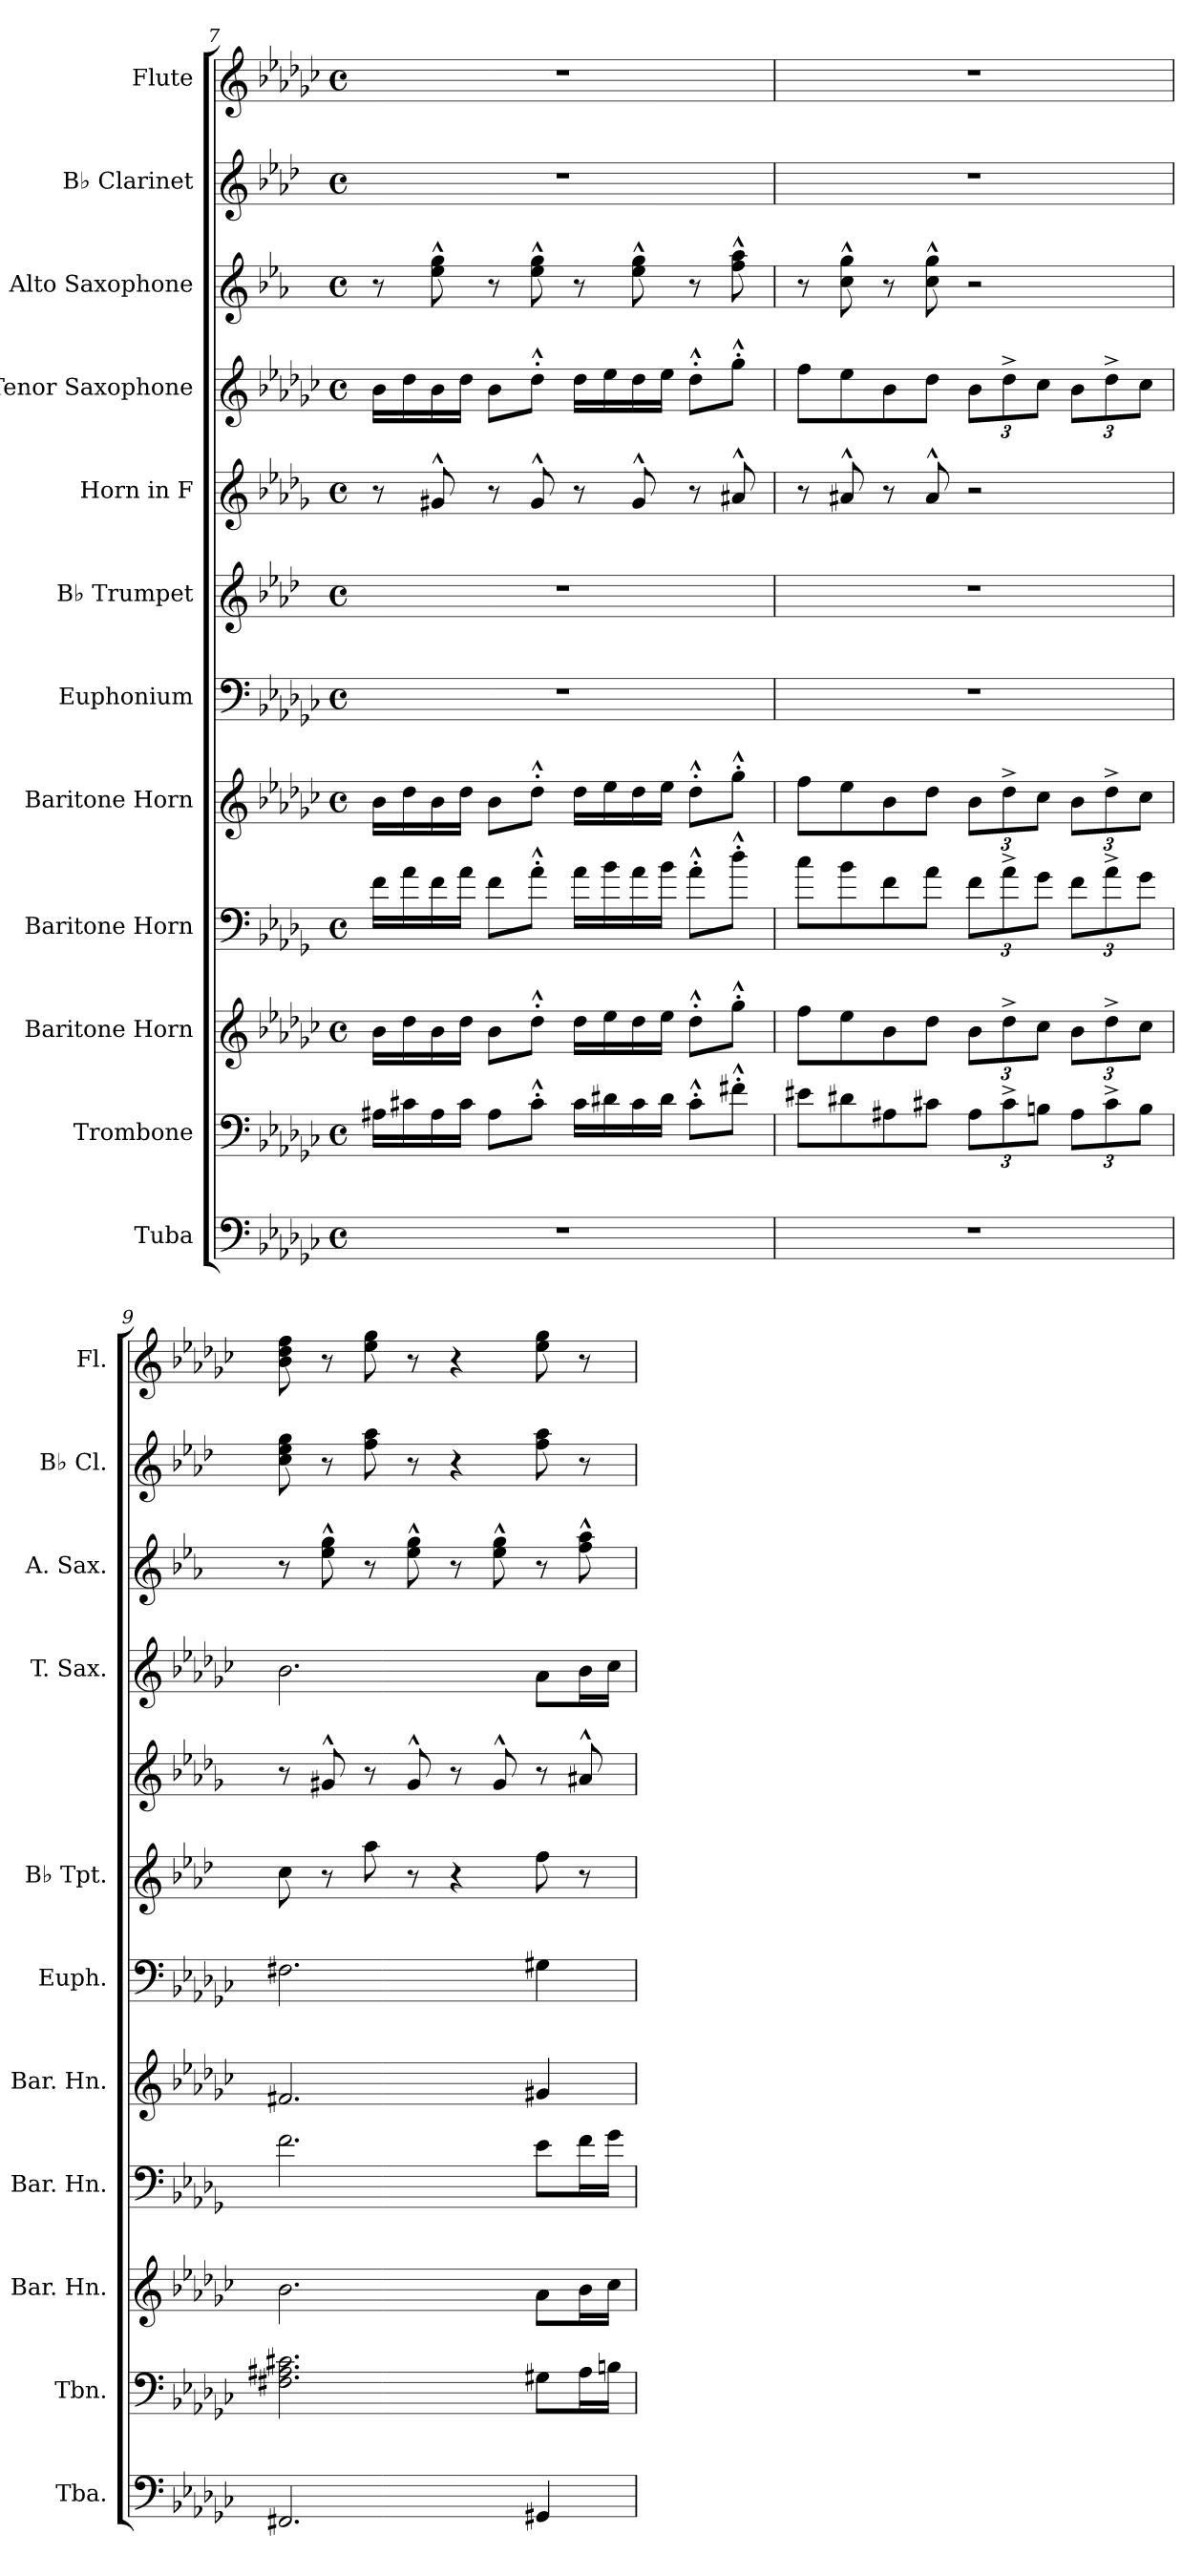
**kern	**kern	**kern	**kern	**kern	**kern	**kern	**kern	**kern	**kern	**kern	**kern
*part12	*part11	*part10	*part9	*part8	*part7	*part6	*part5	*part4	*part3	*part2	*part1
*staff12	*staff11	*staff10	*staff9	*staff8	*staff7	*staff6	*staff5	*staff4	*staff3	*staff2	*staff1
*I"Tuba	*I"Trombone	*I"Baritone Horn	*I"Baritone Horn	*I"Baritone Horn	*I"Euphonium	*I"B♭ Trumpet	*I"Horn in F	*I"Tenor Saxophone	*I"Alto Saxophone	*I"B♭ Clarinet	*I"Flute
*I'Tba.	*I'Tbn.	*I'Bar. Hn.	*I'Bar. Hn.	*I'Bar. Hn.	*I'Euph.	*I'B♭ Tpt.	*	*I'T. Sax.	*I'A. Sax.	*I'B♭ Cl.	*I'Fl.
!!LO:PB:g=z
*clefF4	*clefF4	*clefG2	*clefF4	*clefG2	*clefF4	*clefG2	*clefG2	*clefG2	*clefG2	*clefG2	*clefG2
*	*	*ITrd8c14	*ITrd4c7	*ITrd8c14	*	*ITrd1c2	*ITrd4c7	*ITrd8c14	*ITrd5c9	*ITrd1c2	*
*k[b-e-a-d-g-c-]	*k[b-e-a-d-g-c-]	*k[b-e-a-d-g-c-]	*k[b-e-a-d-g-c-]	*k[b-e-a-d-g-c-]	*k[b-e-a-d-g-c-]	*k[b-e-a-d-g-c-]	*k[b-e-a-d-g-c-]	*k[b-e-a-d-g-c-]	*k[b-e-a-d-g-c-]	*k[b-e-a-d-g-c-]	*k[b-e-a-d-g-c-]
*M4/4	*M4/4	*M4/4	*M4/4	*M4/4	*M4/4	*M4/4	*M4/4	*M4/4	*M4/4	*M4/4	*M4/4
*met(c)	*met(c)	*met(c)	*met(c)	*met(c)	*met(c)	*met(c)	*met(c)	*met(c)	*met(c)	*met(c)	*met(c)
=7	=7	=7	=7	=7	=7	=7	=7	=7	=7	=7	=7
1r	16A#X\LL	16B-\LL	16B-\LL	16B-\LL	1r	1r	8r	16B-\LL	8r	1r	1r
.	16c#X\	16d-\	16d-\	16d-\	.	.	.	16d-\	.	.	.
.	16A#\	16B-\	16B-\	16B-\	.	.	8c#X^^/	16B-\	8g-\^^ 8b-\^^	.	.
.	16c#\JJ	16d-\JJ	16d-\JJ	16d-\JJ	.	.	.	16d-\JJ	.	.	.
.	8A#\L	8B-\L	8B-\L	8B-\L	.	.	8r	8B-\L	8r	.	.
.	8c#^^'\J	8d-^^'\J	8d-^^'\J	8d-^^'\J	.	.	8c#^^/	8d-^^'\J	8g-\^^ 8b-\^^	.	.
.	16c#\LL	16d-\LL	16d-\LL	16d-\LL	.	.	8r	16d-\LL	8r	.	.
.	16d#X\	16e-\	16e-\	16e-\	.	.	.	16e-\	.	.	.
.	16c#\	16d-\	16d-\	16d-\	.	.	8c#^^/	16d-\	8g-\^^ 8b-\^^	.	.
.	16d#\JJ	16e-\JJ	16e-\JJ	16e-\JJ	.	.	.	16e-\JJ	.	.	.
.	8c#^^'\L	8d-^^'\L	8d-^^'\L	8d-^^'\L	.	.	8r	8d-^^'\L	8r	.	.
.	8f#X'^^\J	8g-'^^\J	8g-'^^\J	8g-'^^\J	.	.	8d#X^^/	8g-'^^\J	8a-\^^ 8cc-\^^	.	.
=8	=8	=8	=8	=8	=8	=8	=8	=8	=8	=8	=8
1r	8e#X\L	8f\L	8f\L	8f\L	1r	1r	8r	8f\L	8r	1r	1r
.	8d#X\	8e-\	8e-\	8e-\	.	.	8d#X^^/	8e-\	8e-\^^ 8b-\^^	.	.
.	8A#X\	8B-\	8B-\	8B-\	.	.	8r	8B-\	8r	.	.
.	8c#X\J	8d-\J	8d-\J	8d-\J	.	.	8d#^^/	8d-\J	8e-\^^ 8b-\^^	.	.
*	*Xbrackettup	*Xbrackettup	*Xbrackettup	*Xbrackettup	*	*	*	*Xbrackettup	*	*	*
.	12A#\L	12B-\L	12B-\L	12B-\L	.	.	2r	12B-\L	2r	.	.
.	12c#^\	12d-^\	12d-^\	12d-^\	.	.	.	12d-^\	.	.	.
.	12Bn\J	12c-\J	12c-\J	12c-\J	.	.	.	12c-\J	.	.	.
.	12A#\L	12B-\L	12B-\L	12B-\L	.	.	.	12B-\L	.	.	.
.	12c#^\	12d-^\	12d-^\	12d-^\	.	.	.	12d-^\	.	.	.
.	12B\J	12c-\J	12c-\J	12c-\J	.	.	.	12c-\J	.	.	.
=9	=9	=9	=9	=9	=9	=9	=9	=9	=9	=9	=9
2.FF#X/	2.F#X\ 2.A#X\ 2.c#X\	2.B-\	2.B-\	2.F#X/	2.F#X\	8b-\	8r	2.B-\	8r	8b-\ 8dd-\ 8ff\	8b-\ 8dd-\ 8ff\
.	.	.	.	.	.	8r	8c#X^^/	.	8g-\^^ 8b-\^^	8r	8r
.	.	.	.	.	.	8gg-\	8r	.	8r	8ee-\ 8gg-\	8ee-\ 8gg-\
.	.	.	.	.	.	8r	8c#^^/	.	8g-\^^ 8b-\^^	8r	8r
.	.	.	.	.	.	4r	8r	.	8r	4r	4r
.	.	.	.	.	.	.	8c#^^/	.	8g-\^^ 8b-\^^	.	.
4GG#X/	8G#X\L	8A-\L	8A-\L	4G#X/	4G#X\	8ee-\	8r	8A-\L	8r	8ee-\ 8gg-\	8ee-\ 8gg-\
.	16A#\L	16B-\L	16B-\L	.	.	8r	8d#X^^/	16B-\L	8a-\^^ 8cc-\^^	8r	8r
.	16Bn\JJ	16c-\JJ	16c-\JJ	.	.	.	.	16c-\JJ	.	.	.
=	=	=	=	=	=	=	=	=	=	=	=
*-	*-	*-	*-	*-	*-	*-	*-	*-	*-	*-	*-
